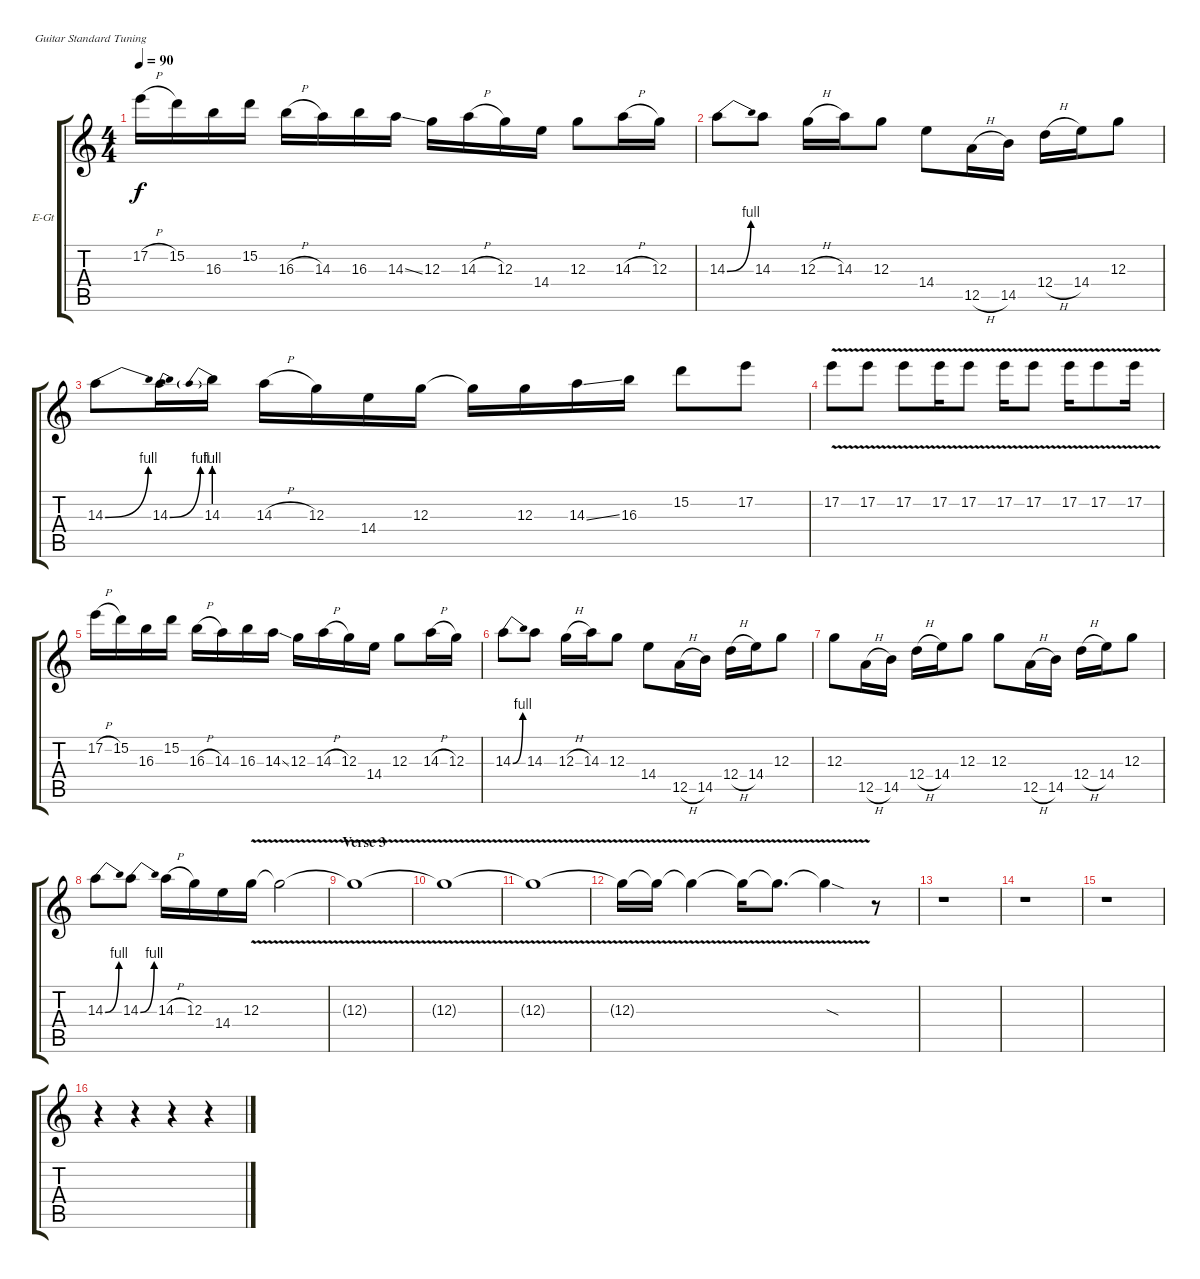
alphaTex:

\defaultSystemsLayout 4
\bracketExtendMode groupsimilarinstruments
\firstSystemTrackNameOrientation horizontal
\otherSystemsTrackNameOrientation horizontal
\track ("Solo Guitar" "E-Gt") {instrument overdrivenguitar}
\staff {score tabs}
\tuning (E4 B3 G3 D3 A2 E2)
\ts (4 4)
\tempo 90
\clef g2
\scale
0.333333
\ks c
17.2{h}.16{dy f} 15.2.16 16.3.16 15.2.16 16.3{h}.16 14.3.16 16.3.16 14.3{ss}.16 12.3.16 14.3{h}.16 12.3.16 14.4.16 12.3.8 14.3{h}.16 12.3.16 |
\scale
0.333333 14.3{be (bend 0 0 60 4)}.8 14.3.8 12.3{h}.16 14.3.16 12.3.8 14.4.8 12.5{h}.16 14.5.16 12.4{h}.16 14.4.16 12.3.8 |
\scale
0.333333 14.3{be (bend 0 0 60 4)}.8 14.3{be (bend 0 0 60 4)}.16 14.3{be (prebend 0 4 60 4)}.16 14.3{h}.16 12.3.16 14.4.16 12.3.16 12.3{t}.16 12.3.16 14.3{ss}.16 16.3.16 15.2.8 17.2.8 |
\scale
0.333333 17.2{v}.8 17.2{v}.8 17.2{v}.8 17.2{v}.16 17.2{v}.8 17.2{v}.16 17.2{v}.8 17.2{v}.16 17.2{v}.8 17.2{v}.16 |
\scale
0.333333 17.2{h}.16 15.2.16 16.3.16 15.2.16 16.3{h}.16 14.3.16 16.3.16 14.3{ss}.16 12.3.16 14.3{h}.16 12.3.16 14.4.16 12.3.8 14.3{h}.16 12.3.16 |
\scale
0.333333 14.3{be (bend 0 0 60 4)}.8 14.3.8 12.3{h}.16 14.3.16 12.3.8 14.4.8 12.5{h}.16 14.5.16 12.4{h}.16 14.4.16 12.3.8 |
\scale
0.333333 12.3.8 12.5{h}.16 14.5.16 12.4{h}.16 14.4.16 12.3.8 12.3.8 12.5{h}.16 14.5.16 12.4{h}.16 14.4.16 12.3.8 |
\scale
0.333333 14.3{be (bend 0 0 60 4)}.8 14.3{be (bend 0 0 60 4)}.8 14.3{h}.16 12.3.16 14.4.16 12.3{v}.16 12.3{v t}.2 |
\section ("" "Verse 3")
\scale
0.333333 12.3{v t}.1 |
\scale
0.333333 12.3{v t}.1 |
\scale
0.333333 12.3{v t}.1 |
\scale
0.333333 12.3{v t}.16 12.3{v t}.16 12.3{v t}.4 12.3{v t}.16 12.3{v t}.8{d} 12.3{sod t}.4 r.8 |
\scale
0.333333 r.1 |
\scale
0.333333 r.1 |
\scale
0.333333 r.1 |
\scale
0.333333 r.4 r.4 r.4 r.4
